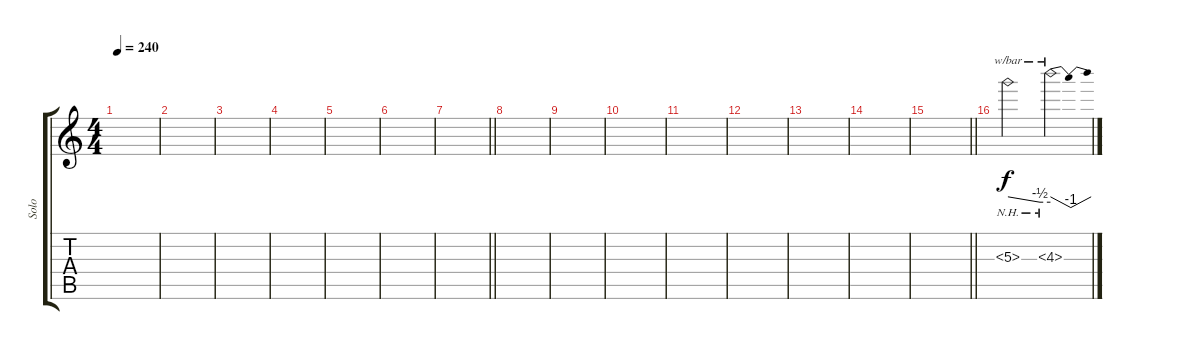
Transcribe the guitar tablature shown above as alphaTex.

\track ("Solo" "Solo") {instrument distortionguitar}
\staff {score tabs}
\tuning (E4 B3 G3 D3 A2 E2) {hide}
\ts (4 4)
\tempo 240
\clef g2
\ks c
|
|
|
|
|
|
\barLineRight lightlight
|
|
|
|
|
|
|
|
\barLineRight lightlight
|
5.3{nh}.2{tbe (custom default 0 0 45 -2 60 -2)} 4.3{nh}.2{tbe (dip default 0 0 30 -4 60 0)}
